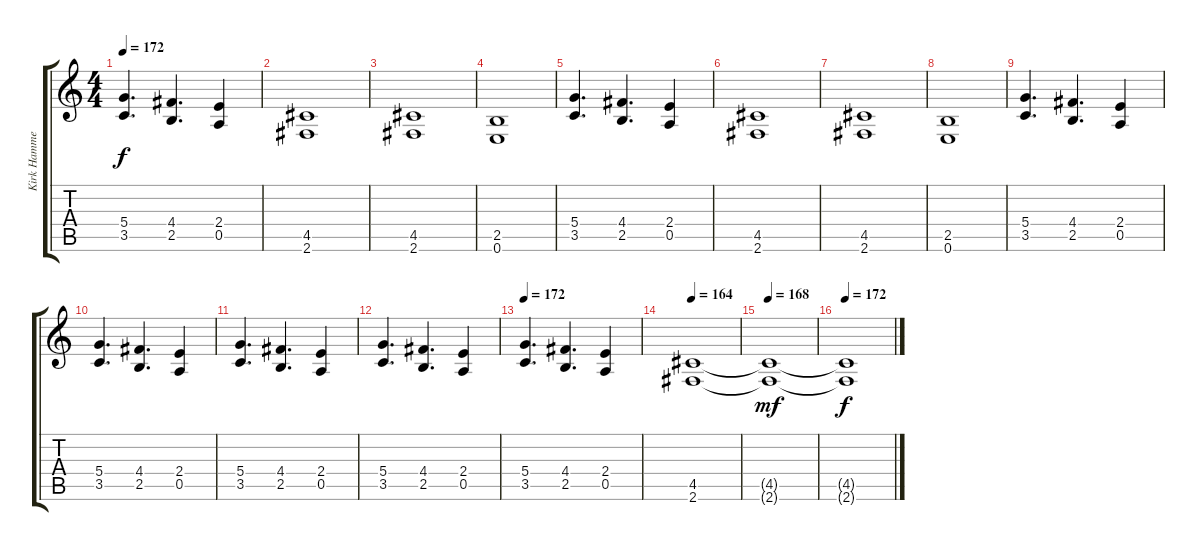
\track ("Kirk Hammett" "Kirk Hamme") {instrument distortionguitar}
\staff {score tabs}
\tuning (E4 B3 G3 D3 A2 E2) {hide}
\ts (4 4)
\tempo 172
\clef g2
\ks c
(5.4 3.5).4{d dy f} (4.4 2.5).4{d} (2.4 0.5).4 |
(4.5 2.6).1 |
(4.5 2.6).1 |
(2.5 0.6).1 |
(5.4 3.5).4{d} (4.4 2.5).4{d} (2.4 0.5).4 |
(4.5 2.6).1 |
(4.5 2.6).1 |
(2.5 0.6).1 |
(5.4 3.5).4{d} (4.4 2.5).4{d} (2.4 0.5).4 |
(5.4 3.5).4{d} (4.4 2.5).4{d} (2.4 0.5).4 |
(5.4 3.5).4{d} (4.4 2.5).4{d} (2.4 0.5).4 |
(5.4 3.5).4{d} (4.4 2.5).4{d} (2.4 0.5).4 |
\tempo 172
(5.4 3.5).4{d} (4.4 2.5).4{d} (2.4 0.5).4 |
\tempo 164
(4.5 2.6).1 |
\tempo 168
(4.5{t} 2.6{t}).1{dy mf} |
\tempo 172
(4.5{t} 2.6{t}).1{dy f}
